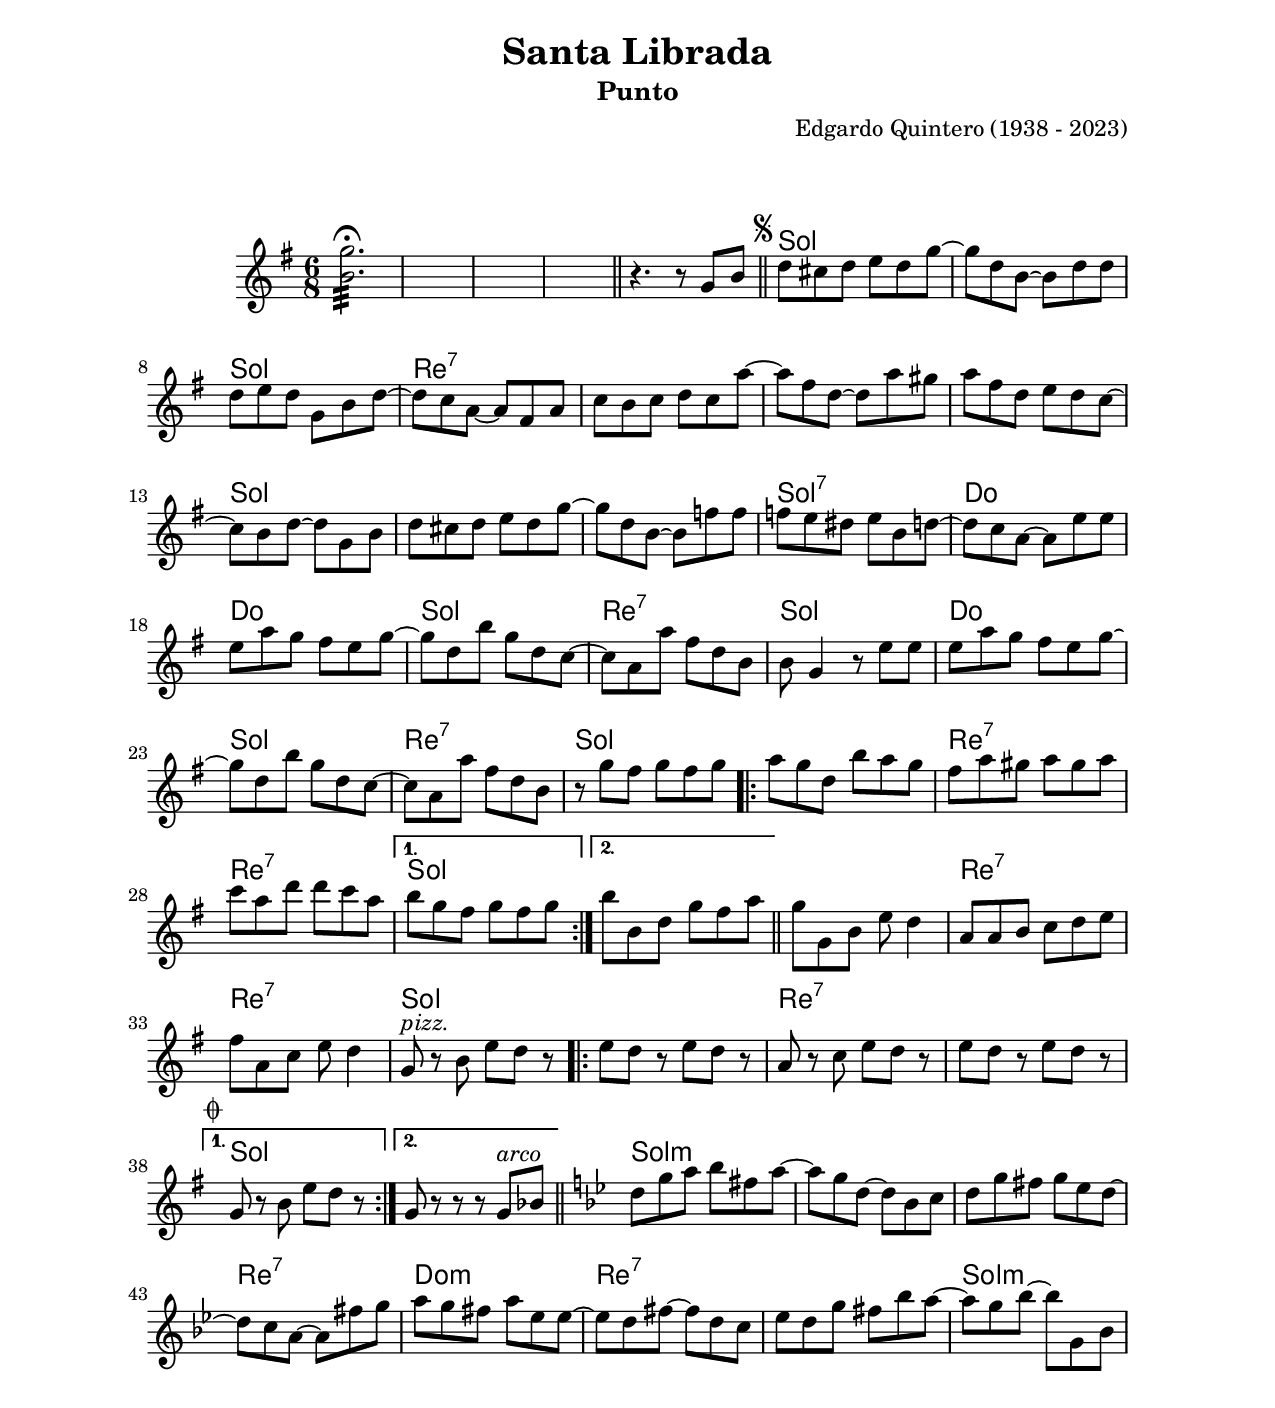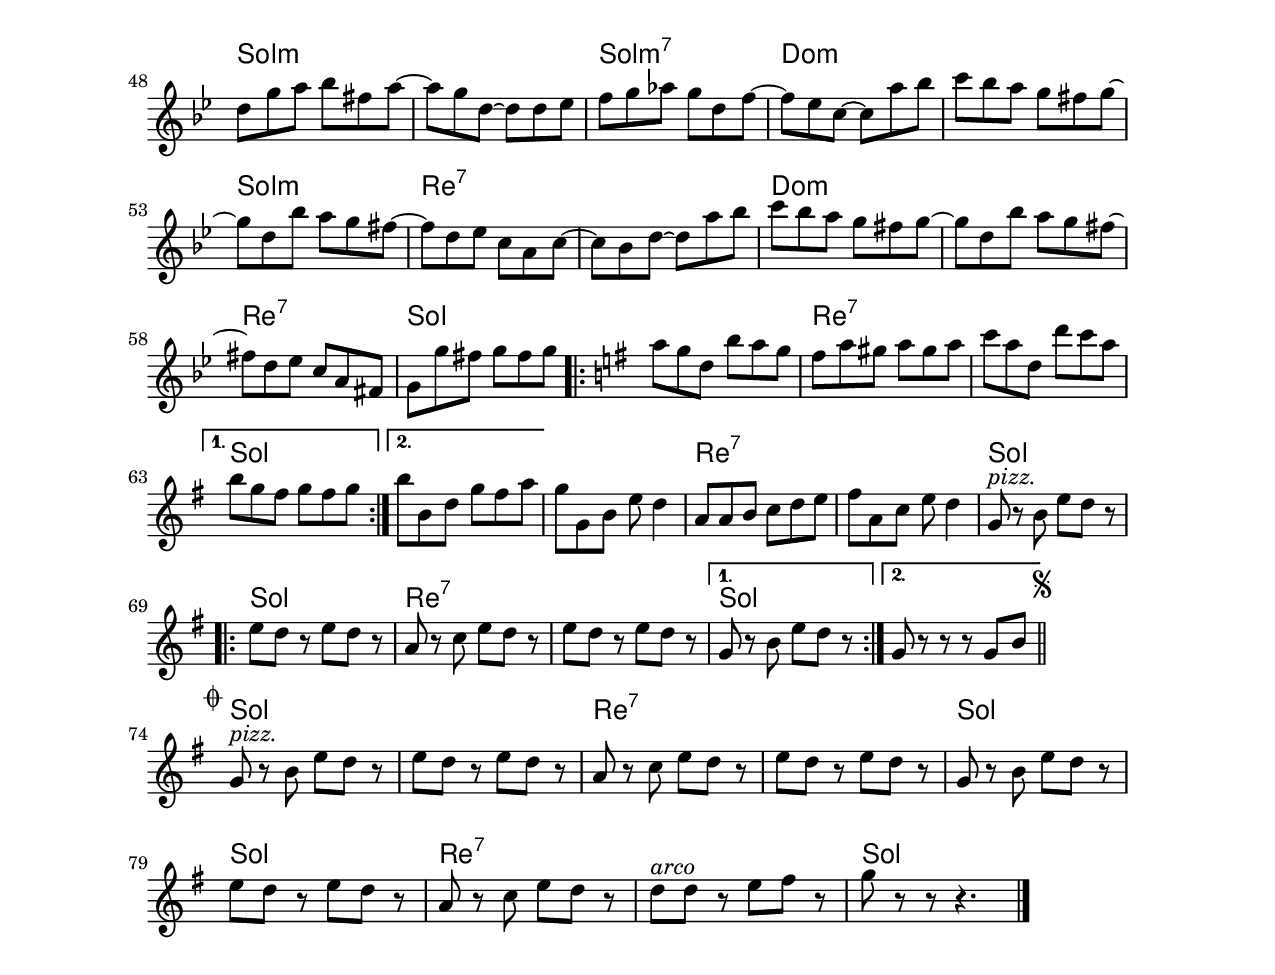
\version "2.23.2"
\header {
	title = "Santa Librada"
	subtitle = "Punto"
	composer = "Edgardo Quintero (1938 - 2023)"
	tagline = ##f
}

\paper {
	#(set-paper-size "letter")
	top-margin = 25
	left-margin = 25
	right-margin = 25
	bottom-margin = 25
	print-page-number = false
}

\markup \vspace #2 %

melody = \relative c' {
	\key g \major
	\time 6/8
	<b' g'>2.:32 \fermata
	s2. | s2. | s2.
	\bar "||"
	r4. r8  g8 b \bar "||" | 
	\mark \markup { \small \musicglyph #"scripts.segno" }
	d cis d e d g ~ | g d b ~ b d d |
	d e d g, b d ~ | d c a ~ a fis a | c b c d c a' ~ | a fis d ~ d a' gis |
	a fis d e d c ~ | c b d ~ d g, b | d cis d e d g ~ | g d b ~ b f' f |
	f e dis e b d ~ | d c a ~ a e' e | e a g fis e g ~ | g d b' g d c ~ |
	c a a' fis d b | b g4 r8 e'8 e | e a g fis e g ~ | g d b' g d c ~ |
	c a a' fis d b | r8 g' fis g fis g |
	\repeat volta 2 {
		a g d b' a g | fis a gis a gis a | c a d d c a |
	}
	\alternative {
		{ b g fis g fis g | }
		{ b b, d g fis a | }
	}
	\bar "||"
	g g, b e d4 | a8 a b c d e | fis a, c e d4 | 
	g,8^\markup { \italic pizz. } r8 b e d r8 |
	\repeat volta 2 {
		e8 d r8 e d r8 | a8 r8 c e d r8 | e8 d r8 e d r8 |
		\mark \markup { \small \musicglyph #"scripts.coda" }
	}
	\alternative {
		{ g,8 r8 b e d r8 | }
		{ g,8 r8 r8 r8 g^\markup { \italic arco } bes | }
	}
	\bar "||"
	\key g \minor 
	d8 g a bes fis a ~ | a g d ~ d bes c | d g fis g ees d ~ | 
	d c a ~ a fis' g | a g fis a ees ees ~ | ees d fis ~ fis d c | 
	ees d g fis bes a ~ | a g bes ~ bes g, bes | d g a bes fis a ~ |
	a g d ~ d d ees | f g aes g d f ~ | f ees c ~ c a' bes |
	c bes a g fis g ~ | g d bes' a g fis ~ | fis d ees c a c ~ |
	c bes d ~ d a' bes | c bes a g fis g ~ | g d bes' a g fis ~ | 
	fis d ees c a fis | g g' fis g fis g |
	\bar "||"
	\key g \major
	\repeat volta 2 {
		\bar ".|:"
		a8 g d b' a g | fis a gis a gis a | c a d, d' c a | 
	}
	\alternative {
		{ b g fis g fis g }
		{ b b, d g fis a }
	}
	g8 g, b e d4 | a8 a b c d e | fis a, c e d4 | 
	g,8^\markup { \italic pizz. } r8 b e d r8 |
	\repeat volta 2 {
		e d r8 e d r8 | a r8 c e d r8 | e d r8 e d r8 |
	}
	\alternative {
		{ g, r8 b e d r8 | }
		{ g, r8 r8 r8 g b | \bar "||" }
	}
	\mark \markup { \small \musicglyph #"scripts.segno" }
        \bar "||"
        \cadenzaOn
                \stopStaff
                        \repeat unfold 1 {
                                s1
                                \bar ""
                        }
                \startStaff
        \cadenzaOff
        \break
        \mark \markup { \small \musicglyph #"scripts.coda" }
	g8^\markup { \italic pizz. } r8 b e d r8 | e d r8 e d r8 | 
	a r8 c e d r8 | e d r8 e d r8 | g, r8 b e d r8 | \break
	e d r8 e d r8 | a r8 c e d r8 | 
	d^\markup { \italic arco } d r8 e fis r8 | g r8 r8 r4. |
        \bar "|."
        \cadenzaOn
                \stopStaff
                        \repeat unfold 1 {
                                s1
                                \bar ""
                        }
                \startStaff
        \cadenzaOff
}

harmonies = \chordmode {
	\time 6/8
	s2. s2. s2. s2. s2.
	g2. | g2. | 
	g2. | d2.:7 | d2.:7 | d2.:7 | 
	d2.:7 | g2. | g2. | g2. |
	g2.:7 | c2. | c2. | g2. | 
	d2.:7 | g2. | c2. | g2. | 
	d2.:7 | g2. | 
	
	g2. | d2.:7 | d2.:7 |
	
	g2. |
	g2. |
	
	g2. | d2.:7 | d2.:7 | g2. |
	
	g2. | d2.:7 | d2.:7 |
	
	g2. |
	g2. |
	
	g2.:m | g2.:m | g2.:m |
	d2.:7 | c2.:m | d2.:7 |
	d2.:7 | g2.:m | g2.:m |
	g2.:m | g2.:m7 | c2.:m |
	c2.:m | g2.:m | d2.:7 |
	d2.:7 | c2.:m | c2.:m |
	d2.:7 | g2. |
	
	g2. | d2.:7 | d2.:7 |
	
	g2. |
	g2. |
	
	g2. | d2.:7 | d2.:7 | g2. |
	
	g2. | d2.:7 | d2.:7 |
	
	g2. |
	g2. |
	
	s8 s8 %% este hack es para que la comprobación de tiempo no marque errores 
	
	g2. | g2. | g2. | 
	d2.:7 | d2.:7 | g2. | 
	g2. | d2.:7 | 
	d2.:7 | g2.
}

\score {
	<<
	\language "espanol"
	\new ChordNames {
		\set chordChanges = ##t
		\harmonies
	}
	\new Staff {
		\melody
	}
	>>
\layout {}
}